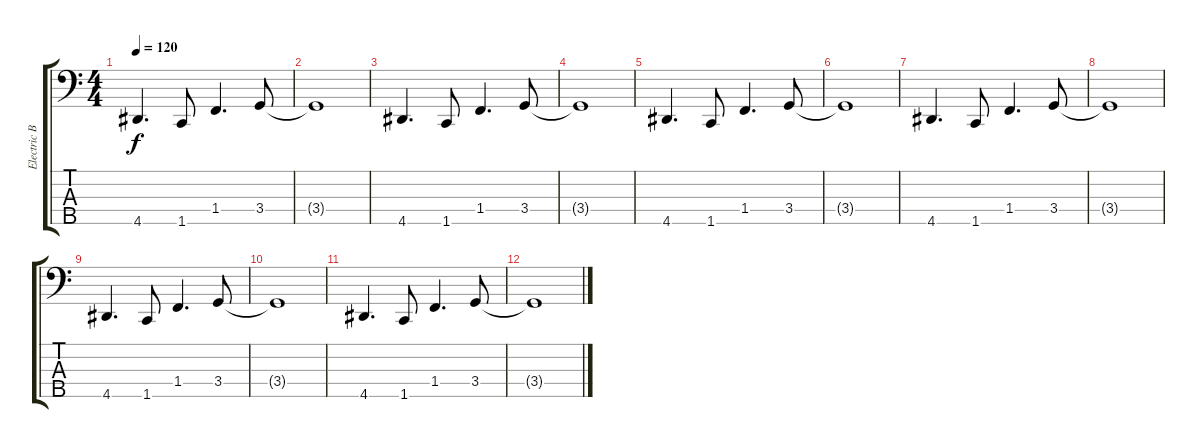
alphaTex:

\track ("Electric Bass" "Electric B") {instrument electricbassfinger}
\staff {score tabs}
\tuning (G2 D2 A1 E1 B0) {hide}
\ts (4 4)
\tempo 120
\clef f4
\ks c
4.5.4{d dy f} 1.5.8 1.4.4{d} 3.4.8 |
3.4{t}.1 |
4.5.4{d} 1.5.8 1.4.4{d} 3.4.8 |
3.4{t}.1 |
4.5.4{d} 1.5.8 1.4.4{d} 3.4.8 |
3.4{t}.1 |
4.5.4{d} 1.5.8 1.4.4{d} 3.4.8 |
3.4{t}.1 |
4.5.4{d} 1.5.8 1.4.4{d} 3.4.8 |
3.4{t}.1 |
4.5.4{d} 1.5.8 1.4.4{d} 3.4.8 |
3.4{t}.1
